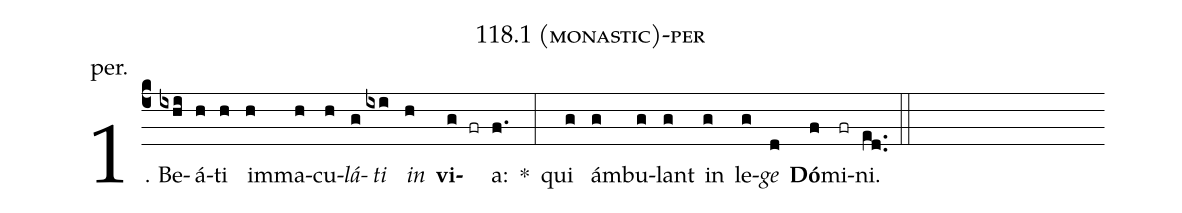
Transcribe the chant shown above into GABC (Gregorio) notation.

name: 118.1 (monastic)-per;
annotation: per.;
%%
(c4)1. Be(ixhi)á(h)ti(h) im(h)ma(h)cu(h)<i>lá</i>(g)<i>ti</i>(ixi) <i>in</i>(h) <b>vi</b>(g fr)a:(f.) *(:) qui(g) ám(g)bu(g)lant(g) in(g) le(g)<i>ge</i>(d) <b>Dó</b>(f)mi(fr)ni.(ed..) (::)
